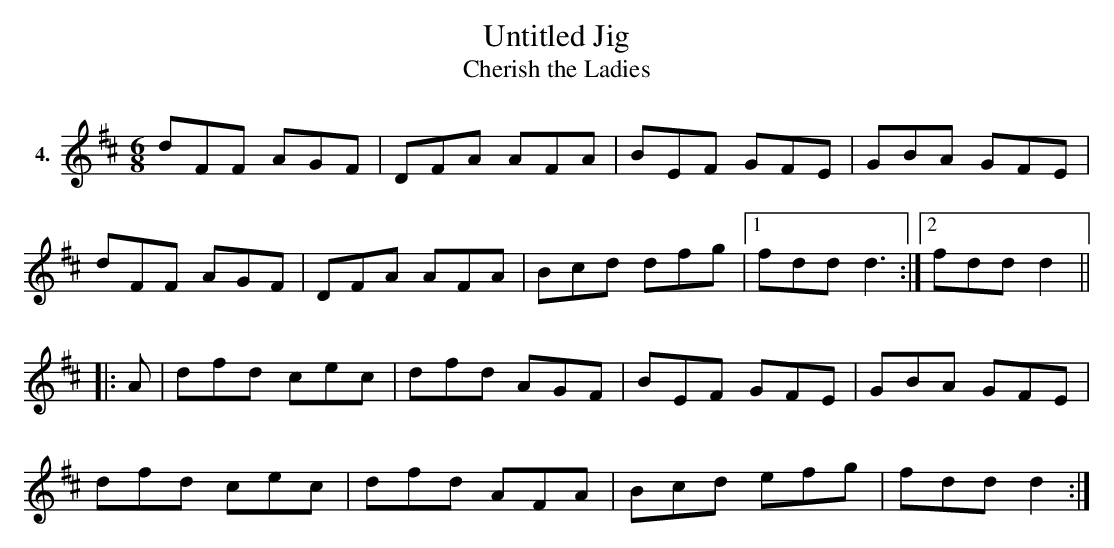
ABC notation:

X:1
T:Untitled Jig
T:Cherish the Ladies
M:6/8
L:1/8
K:D
V:1 clef=treble name="4."
[V:1] dFF AGF|DFA AFA|BEF GFE|GBA GFE|
dFF AGF|DFA AFA|Bcd dfg|1 fdd d3:|2 fdd d2||
|:A|dfd cec|dfd AGF|BEF GFE|GBA GFE|
dfd cec|dfd AFA|Bcd efg|fdd d2:|
